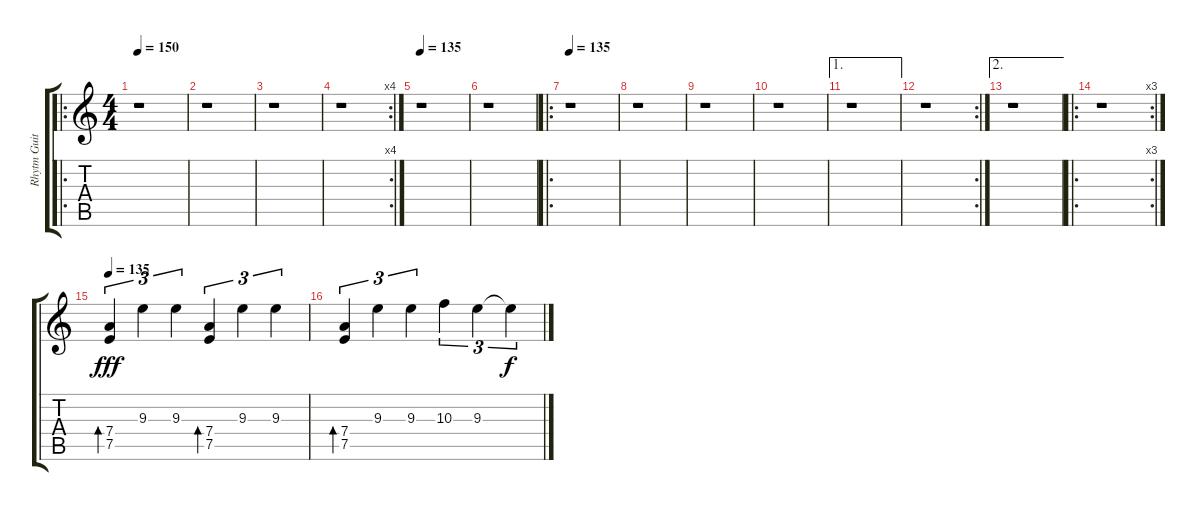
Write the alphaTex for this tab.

\track ("Rhytm Guitar" "Rhytm Guit") {instrument distortionguitar}
\staff {score tabs}
\tuning (E4 B3 G3 D3 A2 E2) {hide}
\ro
\ts (4 4)
\tempo 150
\tempo 135
\tempo 150
\clef g2
\ks c
r.1{dy fff instrument distortionguitar} |
r.1 |
r.1 |
\rc 4
r.1 |
\tempo 135
r.1 |
r.1 |
\ro
\tempo 135
r.1 |
r.1 |
r.1 |
r.1 |
\ae 1
r.1 |
\rc 2
r.1 |
\ae 2
r.1 |
\ro
\rc 3
r.1 |
\tempo 135
(7.4 7.5).4{tu (3 2) bd 480 instrument electricguitarclean} 9.3.4{tu (3 2)} 9.3.4{tu (3 2)} (7.4 7.5).4{tu (3 2) bd 480} 9.3.4{tu (3 2)} 9.3.4{tu (3 2)} |
(7.4 7.5).4{tu (3 2) bd 480} 9.3.4{tu (3 2)} 9.3.4{tu (3 2)} 10.3.4{tu (3 2)} 9.3.4{tu (3 2)} 9.3{t}.4{tu (3 2) dy f}
